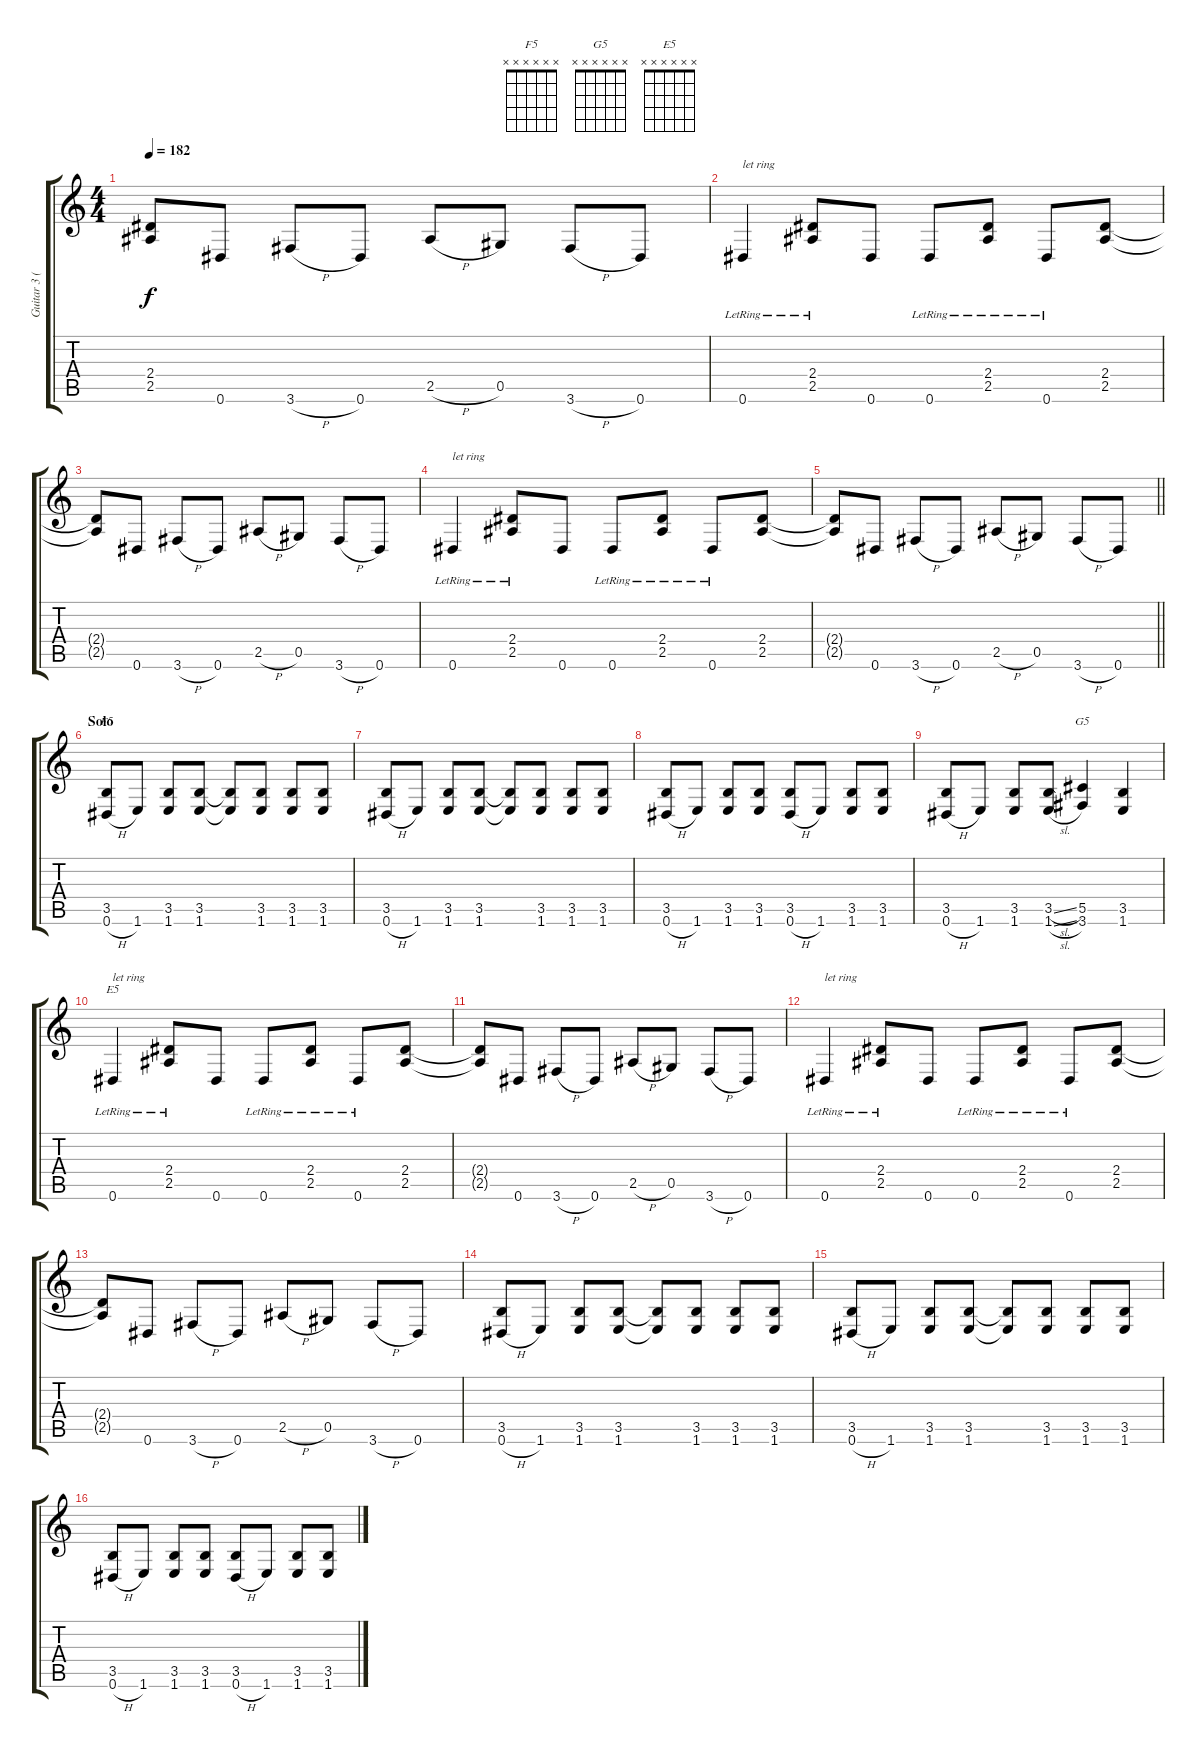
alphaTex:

\track ("Guitar 3 (Izzy)" "Guitar 3 (") {instrument overdrivenguitar}
\staff {score tabs}
\tuning (Eb4 Bb3 Gb3 Db3 Ab2 Eb2) {hide}
\chord ("F5" x x x x x x)
\chord ("G5" x x x x x x)
\chord ("E5" x x x x x x)
\ts (4 4)
\tempo 182
\clef g2
\ks c
(2.4{t} 2.5{t}).8{dy f} 0.6.8 3.6{h}.8 0.6.8 2.5{h}.8 0.5.8 3.6{h}.8 0.6.8 |
0.6{lr}.4{txt "let ring"} (2.4{lr} 2.5{lr}).8 0.6.8 0.6{lr}.8 (2.4{lr} 2.5{lr}).8 0.6{lr}.8 (2.4 2.5).8 |
(2.4{t} 2.5{t}).8 0.6.8 3.6{h}.8 0.6.8 2.5{h}.8 0.5.8 3.6{h}.8 0.6.8 |
0.6{lr}.4{txt "let ring"} (2.4{lr} 2.5{lr}).8 0.6.8 0.6{lr}.8 (2.4{lr} 2.5{lr}).8 0.6{lr}.8 (2.4 2.5).8 |
\barLineRight lightlight
(2.4{t} 2.5{t}).8 0.6.8 3.6{h}.8 0.6.8 2.5{h}.8 0.5.8 3.6{h}.8 0.6.8 |
\section ("" "Solo")
(3.5 0.6{h}).8{ch "F5"} 1.6.8 (3.5 1.6).8 (3.5 1.6).8 (3.5{t} 1.6{t}).8 (3.5 1.6).8 (3.5 1.6).8 (3.5 1.6).8 |
(3.5 0.6{h}).8 1.6.8 (3.5 1.6).8 (3.5 1.6).8 (3.5{t} 1.6{t}).8 (3.5 1.6).8 (3.5 1.6).8 (3.5 1.6).8 |
(3.5 0.6{h}).8 1.6.8 (3.5 1.6).8 (3.5 1.6).8 (3.5 0.6{h}).8 1.6.8 (3.5 1.6).8 (3.5 1.6).8 |
(3.5 0.6{h}).8 1.6.8 (3.5 1.6).8 (3.5{sl} 1.6{sl}).8 (5.5 3.6).4{ch "G5"} (3.5 1.6).4 |
0.6{lr}.4{ch "E5" txt "let ring"} (2.4{lr} 2.5{lr}).8 0.6.8 0.6{lr}.8 (2.4{lr} 2.5{lr}).8 0.6{lr}.8 (2.4 2.5).8 |
(2.4{t} 2.5{t}).8 0.6.8 3.6{h}.8 0.6.8 2.5{h}.8 0.5.8 3.6{h}.8 0.6.8 |
0.6{lr}.4{txt "let ring"} (2.4{lr} 2.5{lr}).8 0.6.8 0.6{lr}.8 (2.4{lr} 2.5{lr}).8 0.6{lr}.8 (2.4 2.5).8 |
(2.4{t} 2.5{t}).8 0.6.8 3.6{h}.8 0.6.8 2.5{h}.8 0.5.8 3.6{h}.8 0.6.8 |
(3.5 0.6{h}).8 1.6.8 (3.5 1.6).8 (3.5 1.6).8 (3.5{t} 1.6{t}).8 (3.5 1.6).8 (3.5 1.6).8 (3.5 1.6).8 |
(3.5 0.6{h}).8 1.6.8 (3.5 1.6).8 (3.5 1.6).8 (3.5{t} 1.6{t}).8 (3.5 1.6).8 (3.5 1.6).8 (3.5 1.6).8 |
(3.5 0.6{h}).8 1.6.8 (3.5 1.6).8 (3.5 1.6).8 (3.5 0.6{h}).8 1.6.8 (3.5 1.6).8 (3.5 1.6).8
